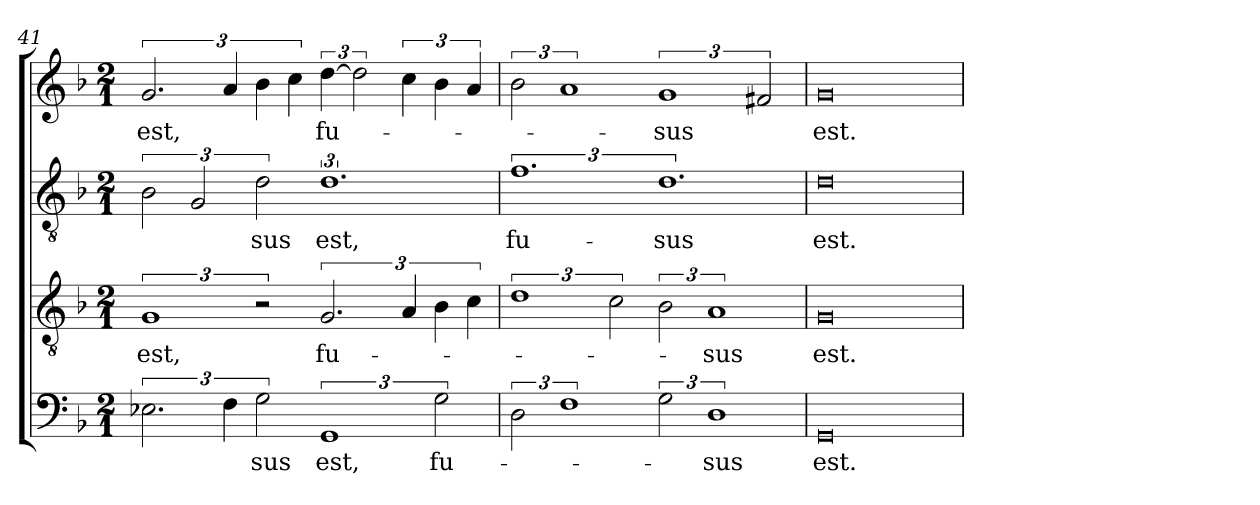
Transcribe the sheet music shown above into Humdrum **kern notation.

**kern	**text	**kern	**text	**kern	**text	**kern	**text
*part4	*part4	*part3	*part3	*part2	*part2	*part1	*part1
*staff4	*staff4	*staff3	*staff3	*staff2	*staff2	*staff1	*staff1
*I""Bassus	*	*I""Tenor	*	*I""Altus	*	*I""Cantus	*
*clefF4	*	*clefGv2	*	*clefGv2	*	*clefG2	*
*k[b-]	*	*k[b-]	*	*k[b-]	*	*k[b-]	*
*F:	*	*F:	*	*F:	*	*F:	*
*M2/1	*	*M2/1	*	*M2/1	*	*M2/1	*
=41	=41	=41	=41	=41	=41	=41	=41
3.E-X	.	3%2G	est,	3B-	.	3.g	est,
.	.	.	.	3G	.	.	.
6F	.	.	.	.	.	6a	.
3G	-sus	3r	.	3d	-sus	6b-	.
.	.	.	.	.	.	6cc	.
3%2GG	est,	3.G	fu-	3%2.d	est,	[6dd	fu-
.	.	.	.	.	.	3dd]	.
.	.	6A	.	.	.	6cc	.
3G	fu-	6B-	.	.	.	6b-	.
.	.	6c	.	.	.	6a	.
=42	=42	=42	=42	=42	=42	=42	=42
3D	.	3%2d	.	3%2.f	fu-	3b-	.
3%2F	.	.	.	.	.	3%2a	.
.	.	3c	.	.	.	.	.
3G	.	3B-	.	3%2.d	-sus	3%2g	-sus
3%2D	-sus	3%2A	-sus	.	.	.	.
.	.	.	.	.	.	3f#X	.
=43	=43	=43	=43	=43	=43	=43	=43
0GG	est.	0G	est.	0d	est.	0g	est.
=	=	=	=	=	=	=	=
*-	*-	*-	*-	*-	*-	*-	*-
